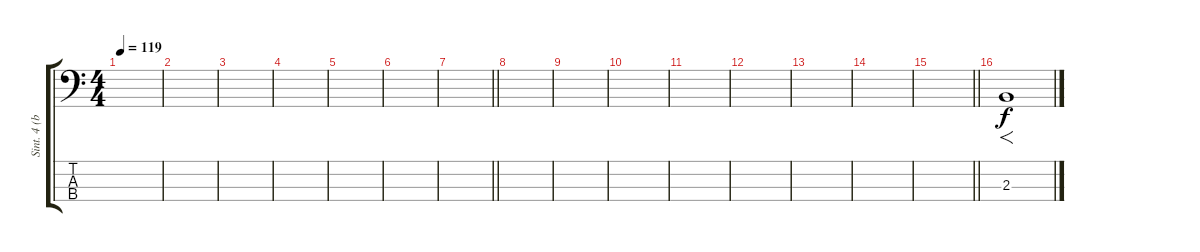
\track ("Sint. 4 (basso)" "Sint. 4 (b") {instrument fretlessbass}
\staff {score tabs}
\tuning (G2 D2 A1 E1) {hide}
\ts (4 4)
\tempo 119
\clef f4
\ks c
|
|
|
|
|
|
\barLineRight lightlight
|
|
|
|
|
|
|
|
\barLineRight lightlight
|
2.3.1{f dy f instrument accordion}
